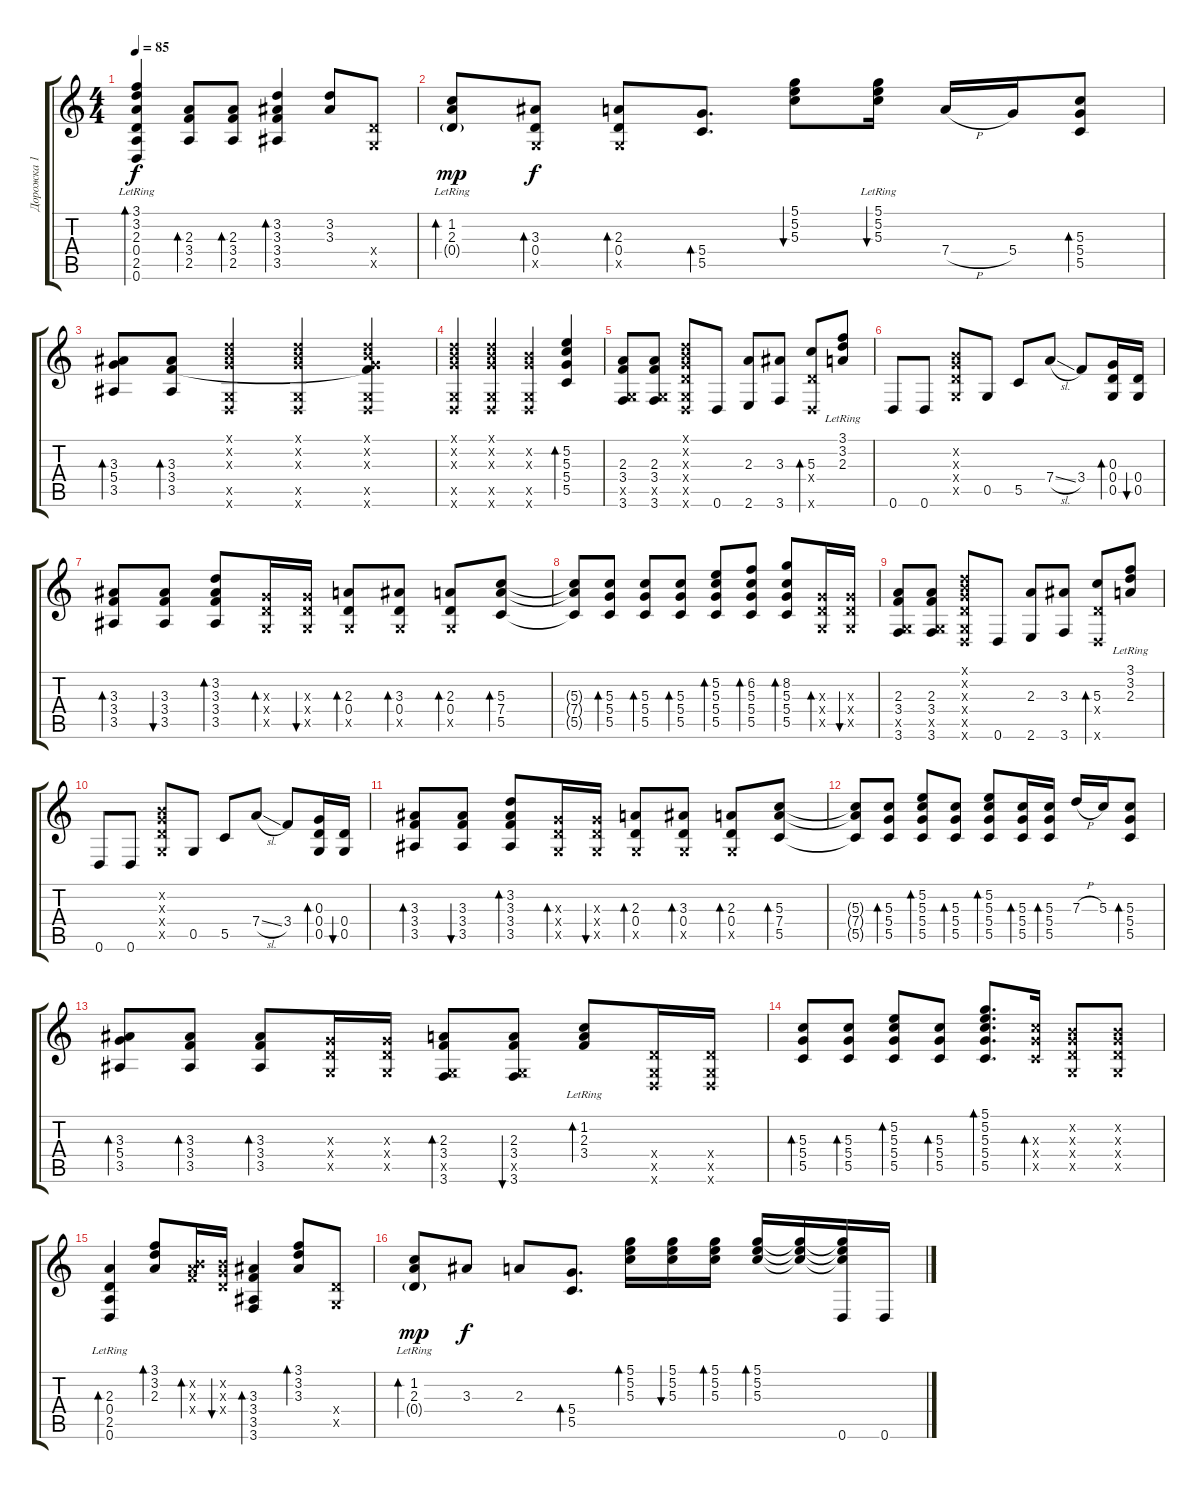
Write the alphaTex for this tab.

\track ("Дорожка 1" "Дорожка 1") {instrument acousticguitarsteel}
\staff {score tabs}
\tuning (D4 B3 G3 D3 G2 D2) {hide}
\ts (4 4)
\tempo 85
\clef g2
\ks c
(3.1 3.2{lr} 2.3{lr} 0.4{lr} 2.5{lr} 0.6{lr}).4{bd 60 dy f} (2.3 3.4 2.5).8{bd 60} (2.3 3.4 2.5).8{bd 60} (3.2 3.3 3.4 3.5).4{bd 60} (3.2 3.3).8 (0.4{x} 0.5{x}).8 |
(1.2{lr} 2.3 0.4{g}).8{bd 60 dy mp} (3.3 0.4 0.5{x}).8{bd 60 dy f} (2.3 0.4 0.5{x}).8{bd 60} (5.4 5.5).8{d bd 60} (5.1 5.2 5.3).8{bu 60} (5.1{lr} 5.2{lr} 5.3{lr}).16{bu 60} 7.4{h}.16 5.4.16 (5.3 5.4 5.5).8{bd 60} |
(3.3 5.4 3.5).8{bd 60} (3.3 3.4 3.5).8{bd 60} (0.1{x} 0.2{x} 0.3{x} 0.5{x} 0.6{x}).4 (0.1{x} 0.2{x} 0.3{x} 0.5{x} 0.6{x}).4 (0.1{x} 0.2{x} 0.3{x} 3.4{t} 0.5{x} 0.6{x}).4 |
(0.1{x} 0.2{x} 0.3{x} 0.5{x} 0.6{x}).4 (0.1{x} 0.2{x} 0.3{x} 0.5{x} 0.6{x}).4 (0.2{x} 0.3{x} 0.5{x} 0.6{x}).4 (5.2 5.3 5.4 5.5).4{bd 60} |
(2.3 3.4 0.5{x} 3.6).8 (2.3 3.4 0.5{x} 3.6).8 (0.1{x} 0.2{x} 0.3{x} 0.4{x} 0.5{x} 0.6{x}).8 0.6.8 (2.3 2.6).8 (3.3 3.6).8 (5.3 0.4{x} 0.6{x}).8{bd 60} (3.1{lr} 3.2{lr} 2.3{lr}).8 |
0.6.8 0.6.8 (0.2{x} 0.3{x} 0.4{x} 0.5{x}).8 0.5.8 5.5.8 7.4{sl}.8 3.4.8 (0.3 0.4 0.5).16{bd 60} (0.4 0.5).16{bu 60} |
(3.3 3.4 3.5).8{bd 60} (3.3 3.4 3.5).8{bu 60} (3.2 3.3 3.4 3.5).8{bd 60} (0.3{x} 0.4{x} 0.5{x}).16{bd 60} (0.3{x} 0.4{x} 0.5{x}).16{bu 60} (2.3 0.4 0.5{x}).8{bd 60} (3.3 0.4 0.5{x}).8{bd 60} (2.3 0.4 0.5{x}).8{bd 60} (5.3 7.4 5.5).8{bd 60} |
(5.3{t} 7.4{t} 5.5{t}).8 (5.3 5.4 5.5).8{bd 60} (5.3 5.4 5.5).8{bd 60} (5.3 5.4 5.5).8{bd 60} (5.2 5.3 5.4 5.5).8{bd 60} (6.2 5.3 5.4 5.5).8{bd 60} (8.2 5.3 5.4 5.5).8{bd 60} (0.3{x} 0.4{x} 0.5{x}).16{bd 60} (0.3{x} 0.4{x} 0.5{x}).16{bu 60} |
(2.3 3.4 0.5{x} 3.6).8 (2.3 3.4 0.5{x} 3.6).8 (0.1{x} 0.2{x} 0.3{x} 0.4{x} 0.5{x} 0.6{x}).8 0.6.8 (2.3 2.6).8 (3.3 3.6).8 (5.3 0.4{x} 0.6{x}).8{bd 60} (3.1{lr} 3.2{lr} 2.3{lr}).8 |
0.6.8 0.6.8 (0.2{x} 0.3{x} 0.4{x} 0.5{x}).8 0.5.8 5.5.8 7.4{sl}.8 3.4.8 (0.3 0.4 0.5).16{bd 60} (0.4 0.5).16{bu 60} |
(3.3 3.4 3.5).8{bd 60} (3.3 3.4 3.5).8{bu 60} (3.2 3.3 3.4 3.5).8{bd 60} (0.3{x} 0.4{x} 0.5{x}).16{bd 60} (0.3{x} 0.4{x} 0.5{x}).16{bu 60} (2.3 0.4 0.5{x}).8{bd 60} (3.3 0.4 0.5{x}).8{bd 60} (2.3 0.4 0.5{x}).8{bd 60} (5.3 7.4 5.5).8{bd 60} |
(5.3{t} 7.4{t} 5.5{t}).8 (5.3 5.4 5.5).8{bd 60} (5.2 5.3 5.4 5.5).8{bd 60} (5.3 5.4 5.5).8{bd 60} (5.2 5.3 5.4 5.5).8{bd 60} (5.3 5.4 5.5).16{bd 60} (5.3 5.4 5.5).16{bd 60} 7.3{h}.16 5.3.16 (5.3 5.4 5.5).8{bd 60} |
(3.3 5.4 3.5).8{bd 60} (3.3 3.4 3.5).8{bd 60} (3.3 3.4 3.5).8{bd 60} (0.3{x} 0.4{x} 0.5{x}).16 (0.3{x} 0.4{x} 0.5{x}).16 (2.3 3.4 0.5{x} 3.6).8{bd 60} (2.3 3.4 0.5{x} 3.6).8{bu 60} (1.2{lr} 2.3{lr} 3.4{lr}).8{bd 60} (0.4{x} 0.5{x} 0.6{x}).16 (0.4{x} 0.5{x} 0.6{x}).16 |
(5.3 5.4 5.5).8{bd 60} (5.3 5.4 5.5).8{bd 60} (5.2 5.3 5.4 5.5).8{bd 60} (5.3 5.4 5.5).8{bd 60} (5.1 5.2 5.3 5.4 5.5).8{d bd 60} (5.3{x} 5.4{x} 5.5{x}).16{bd 60} (0.2{x} 0.3{x} 0.4{x} 0.5{x}).8 (0.2{x} 0.3{x} 0.4{x} 0.5{x}).8 |
(2.3{lr} 0.4{lr} 2.5{lr} 0.6{lr}).4{bd 60} (3.1 3.2 2.3).8{bd 60} (0.2{x} 2.3{x} 3.4{x}).16{bd 60} (0.2{x} 0.3{x} 0.4{x}).16{bu 60} (3.3 3.4 3.5 3.6).4{bd 60} (3.1 3.2 3.3).8{bd 60} (0.4{x} 0.5{x}).8 |
(1.2{lr} 2.3{lr} 0.4{g}).8{bd 60 dy mp} 3.3.8{dy f} 2.3.8 (5.4 5.5).8{d bd 60} (5.1 5.2 5.3).16{bd 60} (5.1 5.2 5.3).16{bu 60} (5.1 5.2 5.3).16{bd 60} (5.1 5.2 5.3).16{bd 60} (5.1{t} 5.2{t} 5.3{t}).16 (5.1{t} 5.2{t} 5.3{t} 0.6).16 0.6.16
